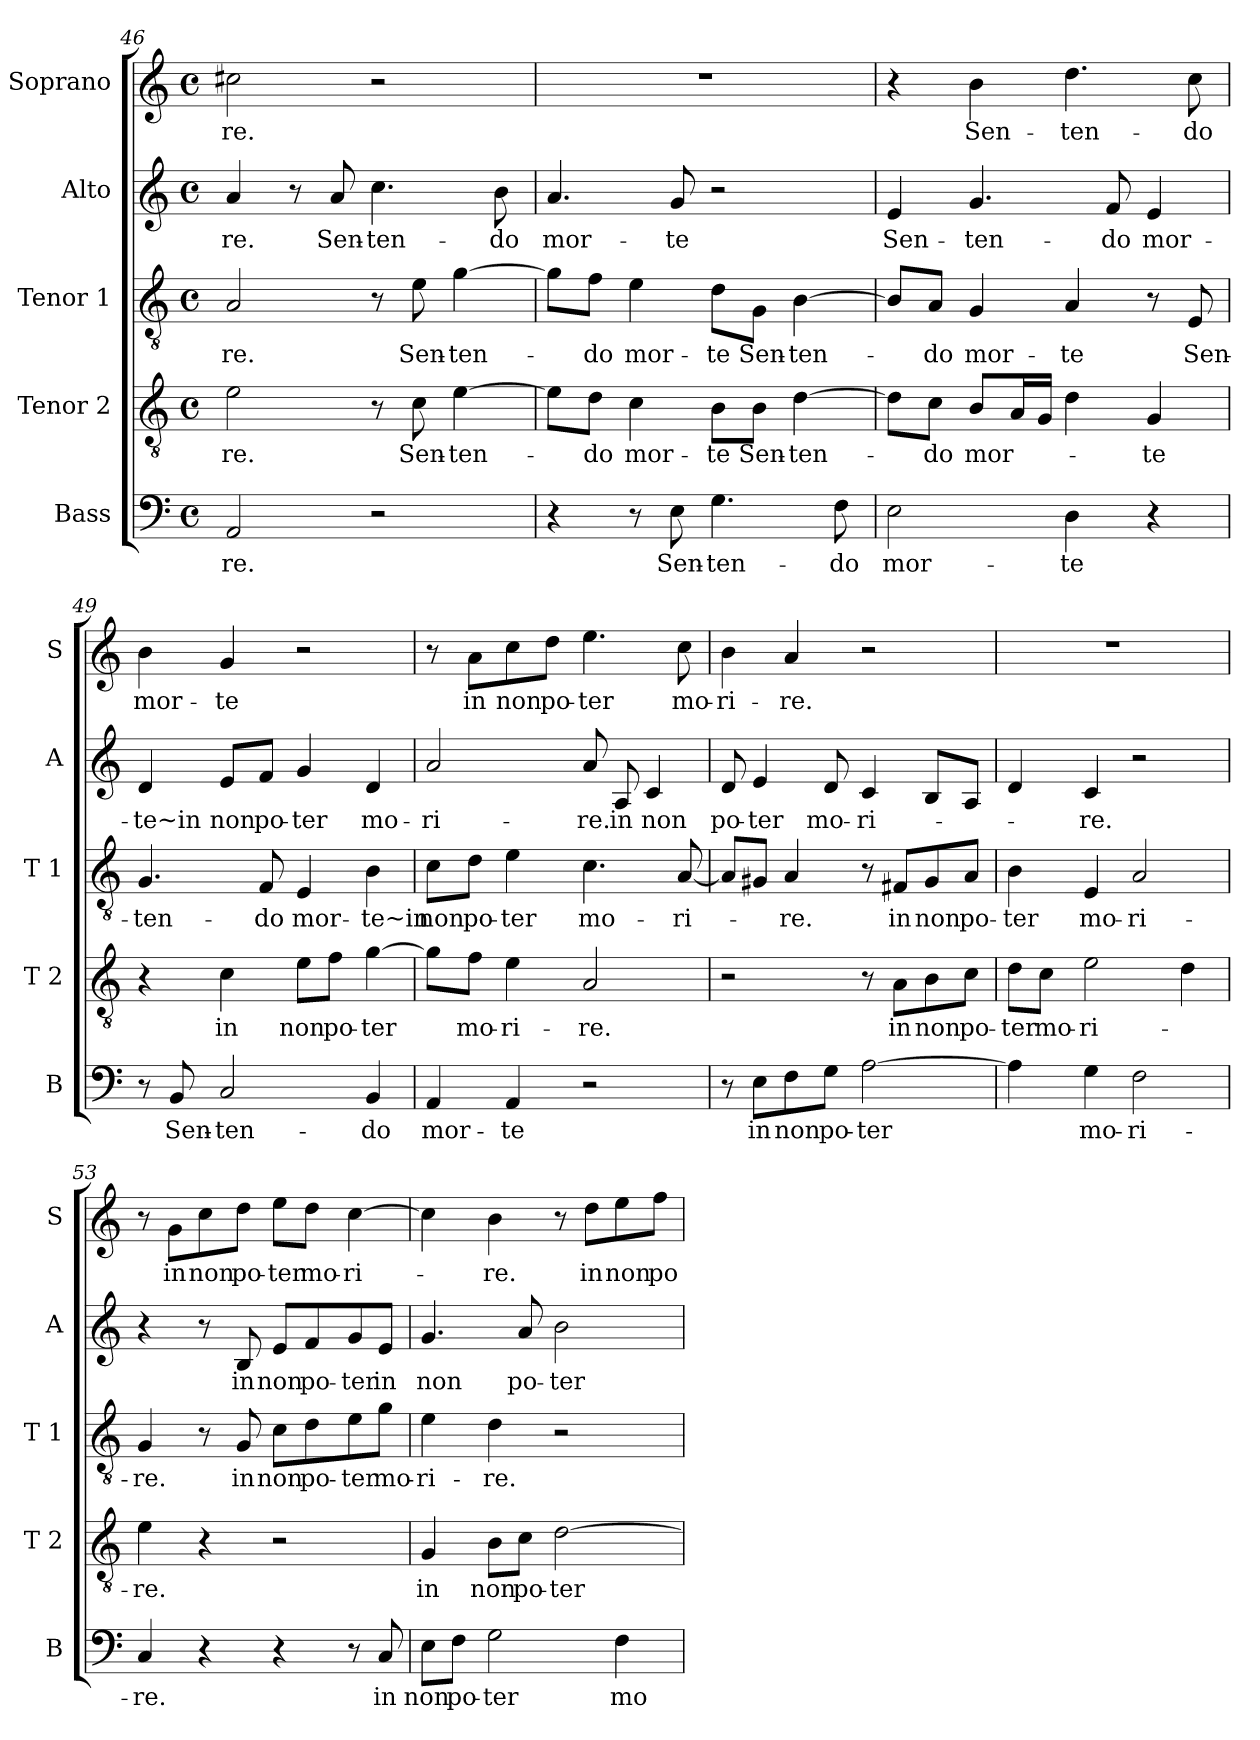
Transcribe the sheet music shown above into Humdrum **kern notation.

**kern	**text	**kern	**text	**kern	**text	**kern	**text	**kern	**text
*part5	*part5	*part4	*part4	*part3	*part3	*part2	*part2	*part1	*part1
*staff5	*staff5	*staff4	*staff4	*staff3	*staff3	*staff2	*staff2	*staff1	*staff1
*I"Bass	*	*I"Tenor 2	*	*I"Tenor 1	*	*I"Alto	*	*I"Soprano	*
*I'B	*	*I'T 2	*	*I'T 1	*	*I'A	*	*I'S	*
*clefF4	*	*clefGv2	*	*clefGv2	*	*clefG2	*	*clefG2	*
*k[]	*	*k[]	*	*k[]	*	*k[]	*	*k[]	*
*C:	*	*C:	*	*C:	*	*C:	*	*C:	*
*M4/4	*	*M4/4	*	*M4/4	*	*M4/4	*	*M4/4	*
*met(c)	*	*met(c)	*	*met(c)	*	*met(c)	*	*met(c)	*
=46	=46	=46	=46	=46	=46	=46	=46	=46	=46
2AA/	-re.	2e\	-re.	2A/	-re.	4a/	-re.	2cc#X\	-re.
.	.	.	.	.	.	8r	.	.	.
.	.	.	.	.	.	8a/	Sen-	.	.
2r	.	8r	.	8r	.	4.cc\	-ten-	2r	.
.	.	8c\	Sen-	8e\	Sen-	.	.	.	.
.	.	[4e\	-ten-	[4g\	-ten-	.	.	.	.
.	.	.	.	.	.	8b\	-do	.	.
=47	=47	=47	=47	=47	=47	=47	=47	=47	=47
4r	.	8e\L]	.	8g\L]	.	4.a/	mor-	1r	.
.	.	8d\J	-do	8f\J	-do	.	.	.	.
8r	.	4c\	mor-	4e\	mor-	.	.	.	.
8E\	Sen-	.	.	.	.	8g/	-te	.	.
4.G\	-ten-	8B\L	-te	8d\L	-te	2r	.	.	.
.	.	8B\J	Sen-	8G\J	Sen-	.	.	.	.
.	.	[4d\	-ten-	[4B\	-ten-	.	.	.	.
8F\	-do	.	.	.	.	.	.	.	.
!!LO:LB:g=z
=48	=48	=48	=48	=48	=48	=48	=48	=48	=48
2E\	mor-	8d\L]	.	8B/L]	.	4e/	Sen-	4r	.
.	.	8c\J	-do	8A/J	-do	.	.	.	.
.	.	8B/L	mor-	4G/	mor-	4.g/	-ten-	4b\	Sen-
.	.	16A/L	.	.	.	.	.	.	.
.	.	16G/JJ	.	.	.	.	.	.	.
4D\	-te	4d\	.	4A/	-te	.	.	4.dd\	-ten-
.	.	.	.	.	.	8f/	-do	.	.
4r	.	4G/	-te	8r	.	4e/	mor-	.	.
.	.	.	.	8E/	Sen-	.	.	8cc\	-do
=49	=49	=49	=49	=49	=49	=49	=49	=49	=49
8r	.	4r	.	4.G/	-ten-	4d/	-te~in	4b\	mor-
8BB/	Sen-	.	.	.	.	.	.	.	.
2C/	-ten-	4c\	in	.	.	8e/L	non	4g/	-te
.	.	.	.	8F/	-do	8f/J	po-	.	.
.	.	8e\L	non	4E/	mor-	4g/	-ter	2r	.
.	.	8f\J	po-	.	.	.	.	.	.
4BB/	-do	[4g\	-ter	4B\	-te~in	4d/	mo-	.	.
=50	=50	=50	=50	=50	=50	=50	=50	=50	=50
4AA/	mor-	8g\L]	.	8c\L	non	2a/	-ri-	8r	.
.	.	8f\J	mo-	8d\J	po-	.	.	8a\L	in
4AA/	-te	4e\	-ri-	4e\	-ter	.	.	8cc\	non
.	.	.	.	.	.	.	.	8dd\J	po-
2r	.	2A/	-re.	4.c\	mo-	8a/	-re.	4.ee\	-ter
.	.	.	.	.	.	8A/	in	.	.
.	.	.	.	.	.	4c/	non	.	.
.	.	.	.	[8A/	-ri-	.	.	8cc\	mo-
!!LO:PB:g=z
=51	=51	=51	=51	=51	=51	=51	=51	=51	=51
8r	.	2r	.	8A/L]	.	8d/	po-	4b\	-ri-
8E\L	in	.	.	8G#X/J	.	4e/	-ter	.	.
8F\	non	.	.	4A/	-re.	.	.	4a/	-re.
8G\J	po-	.	.	.	.	8d/	mo-	.	.
[2A\	-ter	8r	.	8r	.	4c/	-ri-	2r	.
.	.	8A\L	in	8F#X/L	in	.	.	.	.
.	.	8B\	non	8G#/	non	8B/L	.	.	.
.	.	8c\J	po-	8A/J	po-	8A/J	.	.	.
=52	=52	=52	=52	=52	=52	=52	=52	=52	=52
4A\]	.	8d\L	-ter	4B\	-ter	4d/	.	1r	.
.	.	8c\J	mo-	.	.	.	.	.	.
4G\	mo-	2e\	-ri-	4E/	mo-	4c/	-re.	.	.
2F\	-ri-	.	.	2A/	-ri-	2r	.	.	.
.	.	4d\	.	.	.	.	.	.	.
=53	=53	=53	=53	=53	=53	=53	=53	=53	=53
4C/	-re.	4e\	-re.	4G/	-re.	4r	.	8r	.
.	.	.	.	.	.	.	.	8g\L	in
4r	.	4r	.	8r	.	8r	.	8cc\	non
.	.	.	.	8G/	in	8B/	in	8dd\J	po-
4r	.	2r	.	8c\L	non	8e/L	non	8ee\L	-ter
.	.	.	.	8d\	po-	8f/	po-	8dd\J	mo-
8r	.	.	.	8e\	-ter	8g/	-ter	[4cc\	-ri-
8C/	in	.	.	8g\J	mo-	8e/J	in	.	.
=54	=54	=54	=54	=54	=54	=54	=54	=54	=54
8E\L	non	4G/	in	4e\	-ri-	4.g/	non	4cc\]	.
8F\J	po-	.	.	.	.	.	.	.	.
2G\	-ter	8B\L	non	4d\	-re.	.	.	4b\	-re.
.	.	8c\J	po-	.	.	8a/	po-	.	.
.	.	[2d\	-ter	2r	.	2b\	-ter	8r	.
.	.	.	.	.	.	.	.	8dd\L	in
4F\	mo-	.	.	.	.	.	.	8ee\	non
.	.	.	.	.	.	.	.	8ff\J	po-
=	=	=	=	=	=	=	=	=	=
*-	*-	*-	*-	*-	*-	*-	*-	*-	*-
